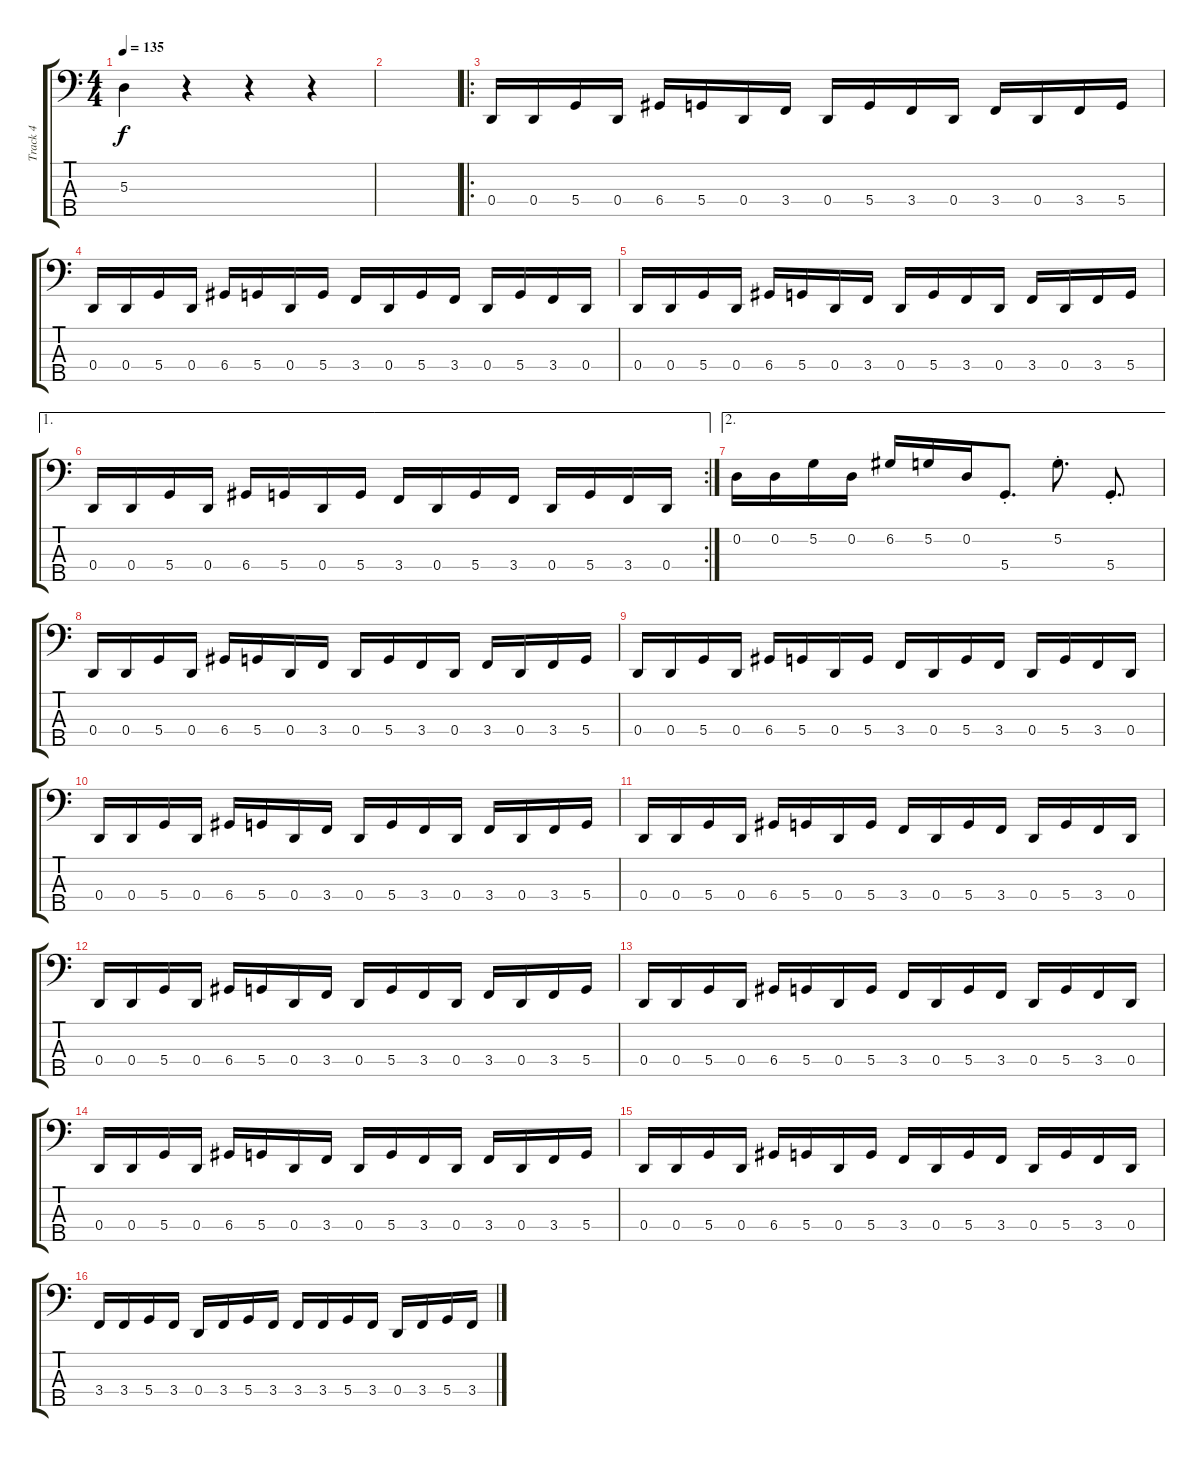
\track ("Track 4" "Track 4") {instrument electricbassfinger}
\staff {score tabs}
\tuning (G2 D2 A1 D1 B0) {hide}
\ts (4 4)
\tempo 135
\clef f4
\ks c
5.3.4{dy f} r.4 r.4 r.4 |
|
\ro
0.4.16 0.4.16 5.4.16 0.4.16 6.4.16 5.4.16 0.4.16 3.4.16 0.4.16 5.4.16 3.4.16 0.4.16 3.4.16 0.4.16 3.4.16 5.4.16 |
0.4.16 0.4.16 5.4.16 0.4.16 6.4.16 5.4.16 0.4.16 5.4.16 3.4.16 0.4.16 5.4.16 3.4.16 0.4.16 5.4.16 3.4.16 0.4.16 |
0.4.16 0.4.16 5.4.16 0.4.16 6.4.16 5.4.16 0.4.16 3.4.16 0.4.16 5.4.16 3.4.16 0.4.16 3.4.16 0.4.16 3.4.16 5.4.16 |
\ae 1
\rc 2
0.4.16 0.4.16 5.4.16 0.4.16 6.4.16 5.4.16 0.4.16 5.4.16 3.4.16 0.4.16 5.4.16 3.4.16 0.4.16 5.4.16 3.4.16 0.4.16 |
\ae 2
0.2.16 0.2.16 5.2.16 0.2.16 6.2.16 5.2.16 0.2.16 5.4{st}.8{d} 5.2{st}.8{d} 5.4{st}.8{d} |
0.4.16 0.4.16 5.4.16 0.4.16 6.4.16 5.4.16 0.4.16 3.4.16 0.4.16 5.4.16 3.4.16 0.4.16 3.4.16 0.4.16 3.4.16 5.4.16 |
0.4.16 0.4.16 5.4.16 0.4.16 6.4.16 5.4.16 0.4.16 5.4.16 3.4.16 0.4.16 5.4.16 3.4.16 0.4.16 5.4.16 3.4.16 0.4.16 |
0.4.16 0.4.16 5.4.16 0.4.16 6.4.16 5.4.16 0.4.16 3.4.16 0.4.16 5.4.16 3.4.16 0.4.16 3.4.16 0.4.16 3.4.16 5.4.16 |
0.4.16 0.4.16 5.4.16 0.4.16 6.4.16 5.4.16 0.4.16 5.4.16 3.4.16 0.4.16 5.4.16 3.4.16 0.4.16 5.4.16 3.4.16 0.4.16 |
0.4.16 0.4.16 5.4.16 0.4.16 6.4.16 5.4.16 0.4.16 3.4.16 0.4.16 5.4.16 3.4.16 0.4.16 3.4.16 0.4.16 3.4.16 5.4.16 |
0.4.16 0.4.16 5.4.16 0.4.16 6.4.16 5.4.16 0.4.16 5.4.16 3.4.16 0.4.16 5.4.16 3.4.16 0.4.16 5.4.16 3.4.16 0.4.16 |
0.4.16 0.4.16 5.4.16 0.4.16 6.4.16 5.4.16 0.4.16 3.4.16 0.4.16 5.4.16 3.4.16 0.4.16 3.4.16 0.4.16 3.4.16 5.4.16 |
0.4.16 0.4.16 5.4.16 0.4.16 6.4.16 5.4.16 0.4.16 5.4.16 3.4.16 0.4.16 5.4.16 3.4.16 0.4.16 5.4.16 3.4.16 0.4.16 |
3.4.16 3.4.16 5.4.16 3.4.16 0.4.16 3.4.16 5.4.16 3.4.16 3.4.16 3.4.16 5.4.16 3.4.16 0.4.16 3.4.16 5.4.16 3.4.16
